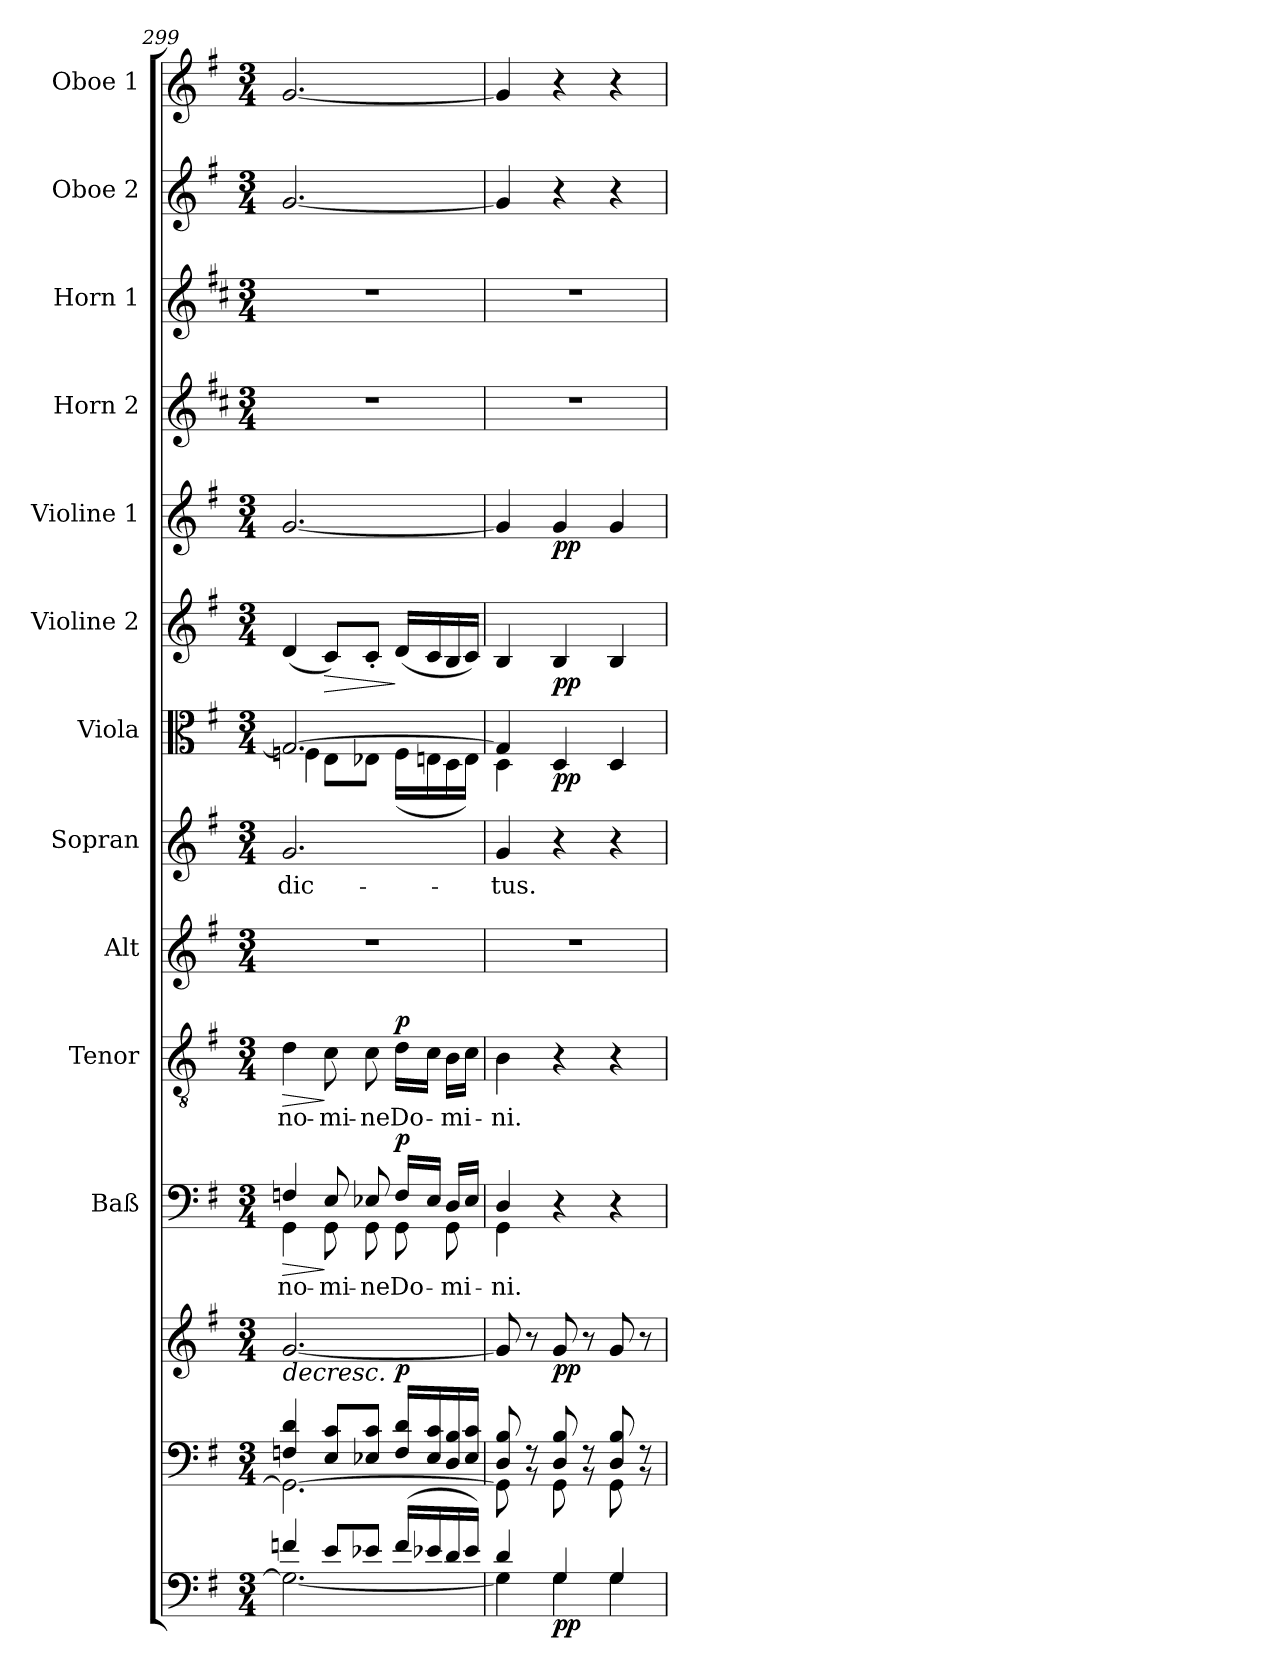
**kern	**dynam	**kern	**kern	**dynam	**kern	**text	**dynam	**kern	**text	**dynam	**kern	**kern	**text	**kern	**dynam	**kern	**dynam	**kern	**dynam	**kern	**kern	**kern	**kern
*part13	*part13	*part12	*part12	*part12	*part11	*part11	*part11	*part10	*part10	*part10	*part9	*part8	*part8	*part7	*part7	*part6	*part6	*part5	*part5	*part4	*part3	*part2	*part1
*staff14	*staff14	*staff13	*staff12	*staff12/13	*staff11	*staff11	*staff11	*staff10	*staff10	*staff10	*staff9	*staff8	*staff8	*staff7	*staff7	*staff6	*staff6	*staff5	*staff5	*staff4	*staff3	*staff2	*staff1
*	*	*	*	*	*I"Baß	*	*	*I"Tenor	*	*	*I"Alt	*I"Sopran	*	*I"Viola	*	*I"Violine 2	*	*I"Violine 1	*	*I"Horn 2	*I"Horn 1	*I"Oboe 2	*I"Oboe 1
*	*	*	*	*	*I'Baß	*	*	*I'Ten	*	*	*I'Alt	*I'Sop	*	*I'Vla.	*	*I'Vln. 2	*	*I'Vln. 1	*	*I'Hrn. 2	*I'Hrn. 1	*I'Ob. 2	*I'Ob. 1
*clefF4	*	*clefF4	*clefG2	*	*clefF4	*	*	*clefGv2	*	*	*clefG2	*clefG2	*	*clefC3	*	*clefG2	*	*clefG2	*	*clefG2	*clefG2	*clefG2	*clefG2
*ITrd7c12	*	*	*	*	*	*	*	*	*	*	*	*	*	*	*	*	*	*	*	*ITrd4c7	*ITrd4c7	*	*
*k[f#]	*	*k[f#]	*k[f#]	*	*k[f#]	*	*	*k[f#]	*	*	*k[f#]	*k[f#]	*	*k[f#]	*	*k[f#]	*	*k[f#]	*	*k[f#]	*k[f#]	*k[f#]	*k[f#]
*G:	*	*G:	*G:	*	*G:	*	*	*G:	*	*	*G:	*G:	*	*G:	*	*G:	*	*G:	*	*G:	*G:	*G:	*G:
*M3/4	*	*M3/4	*M3/4	*	*M3/4	*	*	*M3/4	*	*	*M3/4	*M3/4	*	*M3/4	*	*M3/4	*	*M3/4	*	*M3/4	*M3/4	*M3/4	*M3/4
=299	=299	=299	=299	=299	=299	=299	=299	=299	=299	=299	=299	=299	=299	=299	=299	=299	=299	=299	=299	=299	=299	=299	=299
*^	*	*^	*	*	*	*	*	*	*	*	*	*	*	*	*	*	*	*	*	*	*	*	*
!	!	!	!	!	!	!LO:HP:b	!	!LO:LY:b	!LO:HP:b	!	!LO:LY:b	!LO:HP:b	!	!	!LO:LY:b	!	!	!	!	!	!	!	!	!	!
*	*	*	*	*	*	*	*^	*	*	*	*	*	*	*	*	*^	*	*	*	*	*	*	*	*	*
4Fn/	2.GG\_	.	2.GG\_	4Fn/ 4d/	[2.g/	>	4Fn/	4GG\	no-	>	4d\	no-	>	2.r	2.g/	-dic-	2.G/_	4Fn\	.	(<4d/	.	[2.g/	.	2.r	2.r	[2.g/	[2.g/
!	!	!	!	!	!	!	!	!	!LO:LY:b	!	!	!LO:LY:b	!	!	!	!	!	!	!	!	!LO:HP:b	!	!	!	!	!	!
8E/L	.	.	.	8E/ 8c/L	.	.	8E/	8GG\	-mi-	]	8c\	-mi-	]	.	.	.	.	8E\L	.	8c/L)	>	.	.	.	.	.	.
!	!	!	!	!	!	!	!	!	!LO:LY:b	!	!	!LO:LY:b	!	!	!	!	!	!	!	!	!	!	!	!	!	!	!
8E-X/J	.	.	.	8E-X/ 8c/J	.	.	8E-X/	8GG\	-ne	.	8c\	-ne	.	.	.	.	.	8E-X\J	.	8c'</J	.	.	.	.	.	.	.
!	!	!	!	!	!	!LO:DY:a=2	!	!	!LO:LY:b	!LO:DY:a	!	!LO:LY:b	!LO:DY:a	!	!	!	!	!	!	!	!	!	!	!	!	!	!
(<16F/LL	.	.	.	16F/ 16d/LL	.	p	16F/LL	8GG\	Do-	p	16d\LL	Do-	p	.	.	.	.	(>16F\LL	.	(<16d/LL	]	.	.	.	.	.	.
16E-X/	.	.	.	16E-/ 16c/	.	.	16E-/JJ	.	.	.	16c\JJ	.	.	.	.	.	.	16En\	.	16c/	.	.	.	.	.	.	.
!	!	!	!	!	!	!	!	!	!LO:LY:b	!	!	!LO:LY:b	!	!	!	!	!	!	!	!	!	!	!	!	!	!	!
16D/	.	.	.	16D/ 16B/	.	.	16D/LL	8GG\	-mi-	.	16B\LL	-mi-	.	.	.	.	.	16D\	.	16B/	.	.	.	.	.	.	.
16E-/JJ)	.	.	.	16E-/ 16c/JJ	.	.	16E-/JJ	.	.	.	16c\JJ	.	.	.	.	.	.	16E\JJ)	.	16c/JJ)	.	.	.	.	.	.	.
*v	*v	*	*	*	*	*	*v	*v	*	*	*	*	*	*	*	*	*v	*v	*	*	*	*	*	*	*	*	*
*	*	*v	*v	*	*	*	*	*	*	*	*	*	*	*	*	*	*	*	*	*	*	*	*	*
.	.	.	.	]	.	.	.	.	.	.	.	.	.	.	.	.	.	.	.	.	.	.	.
=300	=300	=300	=300	=300	=300	=300	=300	=300	=300	=300	=300	=300	=300	=300	=300	=300	=300	=300	=300	=300	=300	=300	=300
*^	*	*^	*	*	*	*	*	*	*	*	*	*	*	*	*	*	*	*	*	*	*	*	*
!	!	!	!	!	!	!	!	!LO:LY:b	!	!	!LO:LY:b	!	!	!	!LO:LY:b	!	!	!	!	!	!	!	!	!	!
*	*	*	*	*	*	*	*^	*	*	*	*	*	*	*	*	*^	*	*	*	*	*	*	*	*	*
4D/	4GG\]	.	8GG\]	8D/ 8B/	8g/]	.	4D/	4GG\	-ni.	.	4B\	-ni.	.	2.r	4g/	-tus.	4G/]	4D\	.	4B/	.	4g/]	.	2.r	2.r	4g/]	4g/]
.	.	.	8r	8r	8r	.	.	.	.	.	.	.	.	.	.	.	.	.	.	.	.	.	.	.	.	.	.
!	!	!LO:DY:b	!	!	!	!LO:DY:b	!	!	!	!	!	!	!	!	!	!	!	!	!LO:DY:b	!	!LO:DY:b	!	!LO:DY:b	!	!	!	!
4GG/	4GG\	pp	8GG\	8D/ 8B/	8g/	pp	4r	2ryy	.	.	4r	.	.	.	4r	.	4D/	2ryy	pp	4B/	pp	4g/	pp	.	.	4r	4r
.	.	.	8r	8r	8r	.	.	.	.	.	.	.	.	.	.	.	.	.	.	.	.	.	.	.	.	.	.
4GG/	4GG\	.	8GG\	8D/ 8B/	8g/	.	4r	.	.	.	4r	.	.	.	4r	.	4D/	.	.	4B/	.	4g/	.	.	.	4r	4r
.	.	.	8r	8r	8r	.	.	.	.	.	.	.	.	.	.	.	.	.	.	.	.	.	.	.	.	.	.
*v	*v	*	*	*	*	*	*v	*v	*	*	*	*	*	*	*	*	*v	*v	*	*	*	*	*	*	*	*	*
*	*	*v	*v	*	*	*	*	*	*	*	*	*	*	*	*	*	*	*	*	*	*	*	*	*
=	=	=	=	=	=	=	=	=	=	=	=	=	=	=	=	=	=	=	=	=	=	=	=
*-	*-	*-	*-	*-	*-	*-	*-	*-	*-	*-	*-	*-	*-	*-	*-	*-	*-	*-	*-	*-	*-	*-	*-
